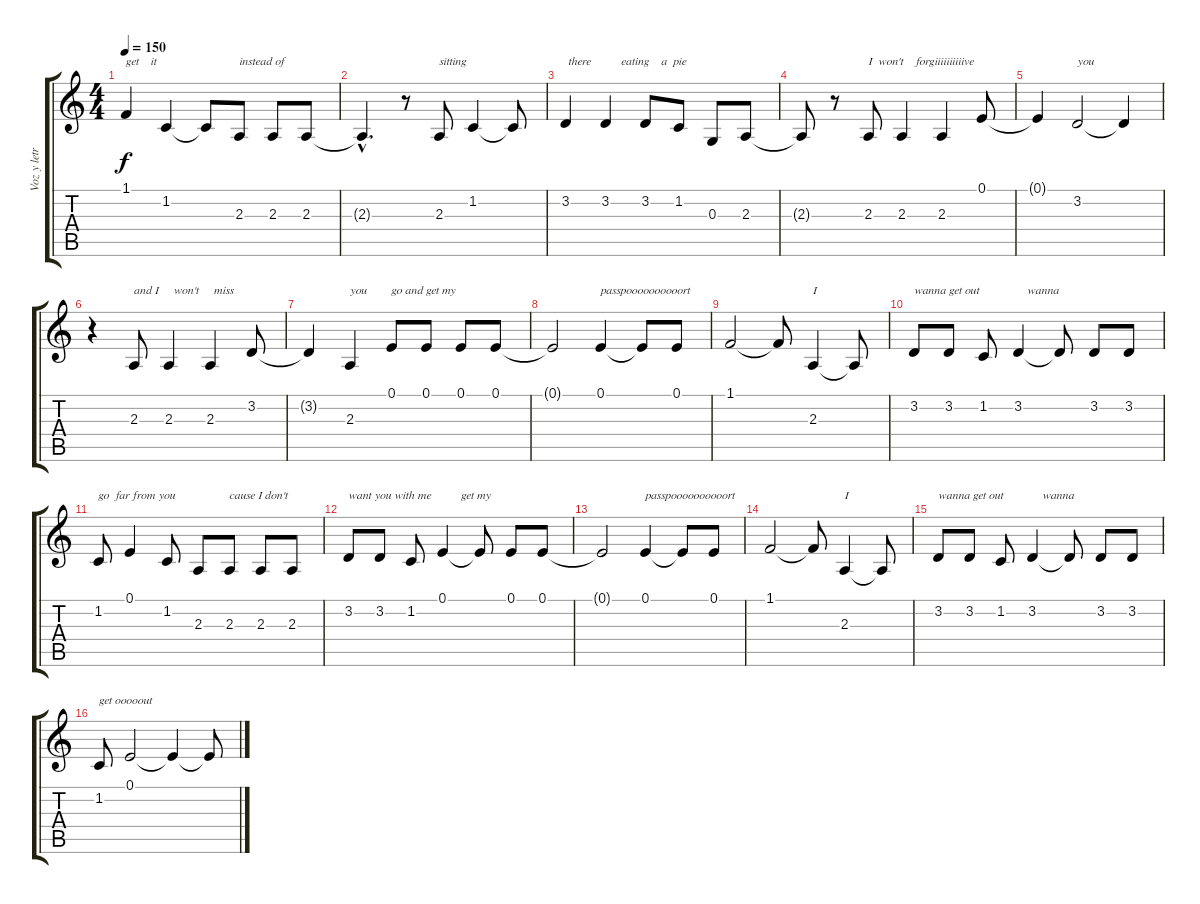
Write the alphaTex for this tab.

\track ("Voz y letra" "Voz y letr") {instrument baritonesax}
\staff {score tabs}
\tuning (E4 B3 G3 D3 A2 E2) {hide}
\ts (4 4)
\tempo 150
\clef g2
\ks c
1.1.4{txt "get    it" dy f} 1.2.4 1.2{t}.8 2.3.8{txt "instead of"} 2.3.8 2.3.8 |
2.3{hac t}.4{d} r.8 2.3.8{txt "sitting"} 1.2.4 1.2{t}.8 |
3.2.4{txt " there          eating    a  pie"} 3.2.4 3.2.8 1.2.8 0.3.8 2.3.8 |
2.3{t}.8 r.8 2.3.8{txt "I  won't    forgiiiiiiiiiive"} 2.3.4 2.3.4 0.1.8 |
0.1{t}.4 3.2.2{txt "you"} 3.2{t}.4 |
r.4 2.3.8{txt "and I     won't     miss"} 2.3.4 2.3.4 3.2.8 |
3.2{t}.4 2.3.4{txt "you"} 0.1.8{txt "go and get my"} 0.1.8 0.1.8 0.1.8 |
0.1{t}.2 0.1.4{txt "passpoooooooooort"} 0.1{t}.8 0.1.8 |
1.1.2 1.1{t}.8 2.3.4{txt "I"} 2.3{t}.8 |
3.2.8{txt "wanna get out                wanna"} 3.2.8 1.2.8 3.2.4 3.2{t}.8 3.2.8 3.2.8 |
1.2.8{txt "go  far from you"} 0.1.4 1.2.8 2.3.8 2.3.8{txt "cause I don't"} 2.3.8 2.3.8 |
3.2.8{txt "want you with me          get my"} 3.2.8 1.2.8 0.1.4 0.1{t}.8 0.1.8 0.1.8 |
0.1{t}.2 0.1.4{txt "passpoooooooooort"} 0.1{t}.8 0.1.8 |
1.1.2 1.1{t}.8 2.3.4{txt "I"} 2.3{t}.8 |
3.2.8{txt "wanna get out             wanna"} 3.2.8 1.2.8 3.2.4 3.2{t}.8 3.2.8 3.2.8 |
1.2.8{txt "get ooooout"} 0.1.2 0.1{t}.4 0.1{t}.8
